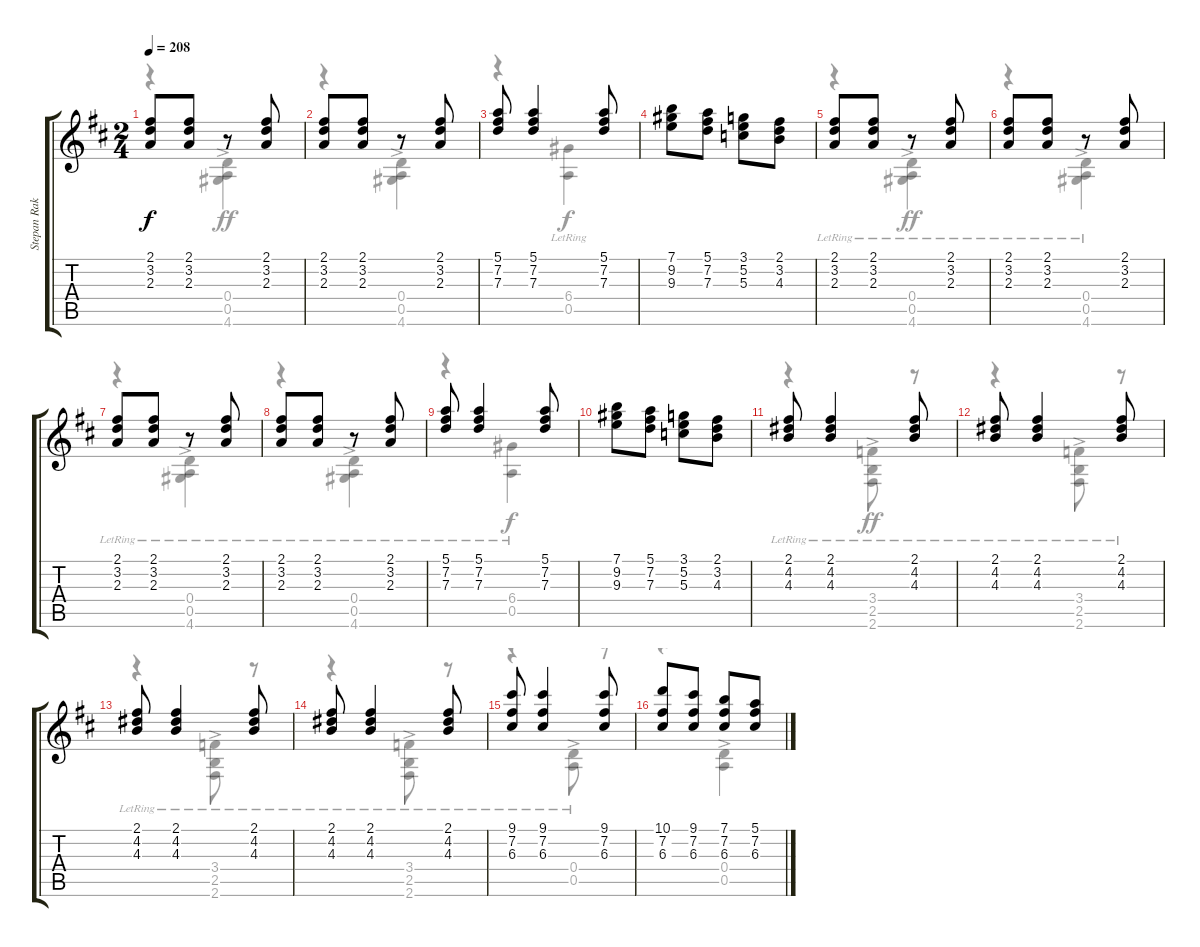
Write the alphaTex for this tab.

\track ("Stepan Rak" "Stepan Rak") {instrument acousticguitarnylon}
\staff {score tabs}
\tuning (E4 B3 G3 D3 A2 E2) {hide}
\voice
\ts (2 4)
\tempo 208
\clef g2
\ks d
(2.1 3.2 2.3).8{dy f} (2.1 3.2 2.3).8 r.8 (2.1 3.2 2.3).8 |
(2.1 3.2 2.3).8 (2.1 3.2 2.3).8 r.8 (2.1 3.2 2.3).8 |
(5.1 7.2 7.3).8 (5.1 7.2 7.3).4 (5.1 7.2 7.3).8 |
(7.1 9.2 9.3).8 (5.1 7.2 7.3).8 (3.1 5.2 5.3).8 (2.1 3.2 4.3).8 |
(2.1 3.2 2.3).8 (2.1 3.2 2.3).8 r.8 (2.1 3.2 2.3).8 |
(2.1 3.2 2.3).8 (2.1 3.2 2.3).8 r.8 (2.1 3.2 2.3).8 |
(2.1 3.2 2.3).8 (2.1 3.2 2.3).8 r.8 (2.1 3.2 2.3).8 |
(2.1 3.2 2.3).8 (2.1 3.2 2.3).8 r.8 (2.1 3.2 2.3).8 |
(5.1 7.2 7.3).8 (5.1 7.2 7.3).4 (5.1 7.2 7.3).8 |
(7.1 9.2 9.3).8 (5.1 7.2 7.3).8 (3.1 5.2 5.3).8 (2.1 3.2 4.3).8 |
(2.1 4.2 4.3).8 (2.1 4.2 4.3).4 (2.1 4.2 4.3).8 |
(2.1 4.2 4.3).8 (2.1 4.2 4.3).4 (2.1 4.2 4.3).8 |
(2.1 4.2 4.3).8 (2.1 4.2 4.3).4 (2.1 4.2 4.3).8 |
(2.1 4.2 4.3).8 (2.1 4.2 4.3).4 (2.1 4.2 4.3).8 |
(9.1 7.2 6.3).8 (9.1 7.2 6.3).4 (9.1 7.2 6.3).8 |
(10.1 7.2 6.3).8 (9.1 7.2 6.3).8 (7.1 7.2 6.3).8 (5.1 7.2 6.3).8
\voice
\clef g2
\ottava regular
\simile none
\ks d
r.4{dy ff} (0.4{ac} 0.5{ac} 4.6{ac}).4 |
r.4 (0.4{ac} 0.5{ac} 4.6{ac}).4 |
r.4 (6.4 0.5{lr}).4{dy f} |
|
r.4 (0.4 0.5{lr} 4.6{ac}).4{dy ff} |
r.4 (0.4 0.5{lr} 4.6{ac}).4 |
r.4 (0.4 0.5{lr} 4.6{ac}).4 |
r.4 (0.4 0.5{lr} 4.6{ac}).4 |
r.4 (6.4 0.5{lr}).4{dy f} |
|
r.4 (3.4{ac} 2.5{ac} 2.6{ac lr}).8{dy ff} r.8 |
r.4 (3.4{ac} 2.5{ac} 2.6{ac lr}).8 r.8 |
r.4 (3.4{ac} 2.5{ac} 2.6{ac lr}).8 r.8 |
r.4 (3.4{ac} 2.5{ac} 2.6{ac lr}).8 r.8 |
r.4 (0.4{ac} 0.5{ac lr}).8 r.8 |
r.4 (0.4{ac} 0.5{ac}).4
